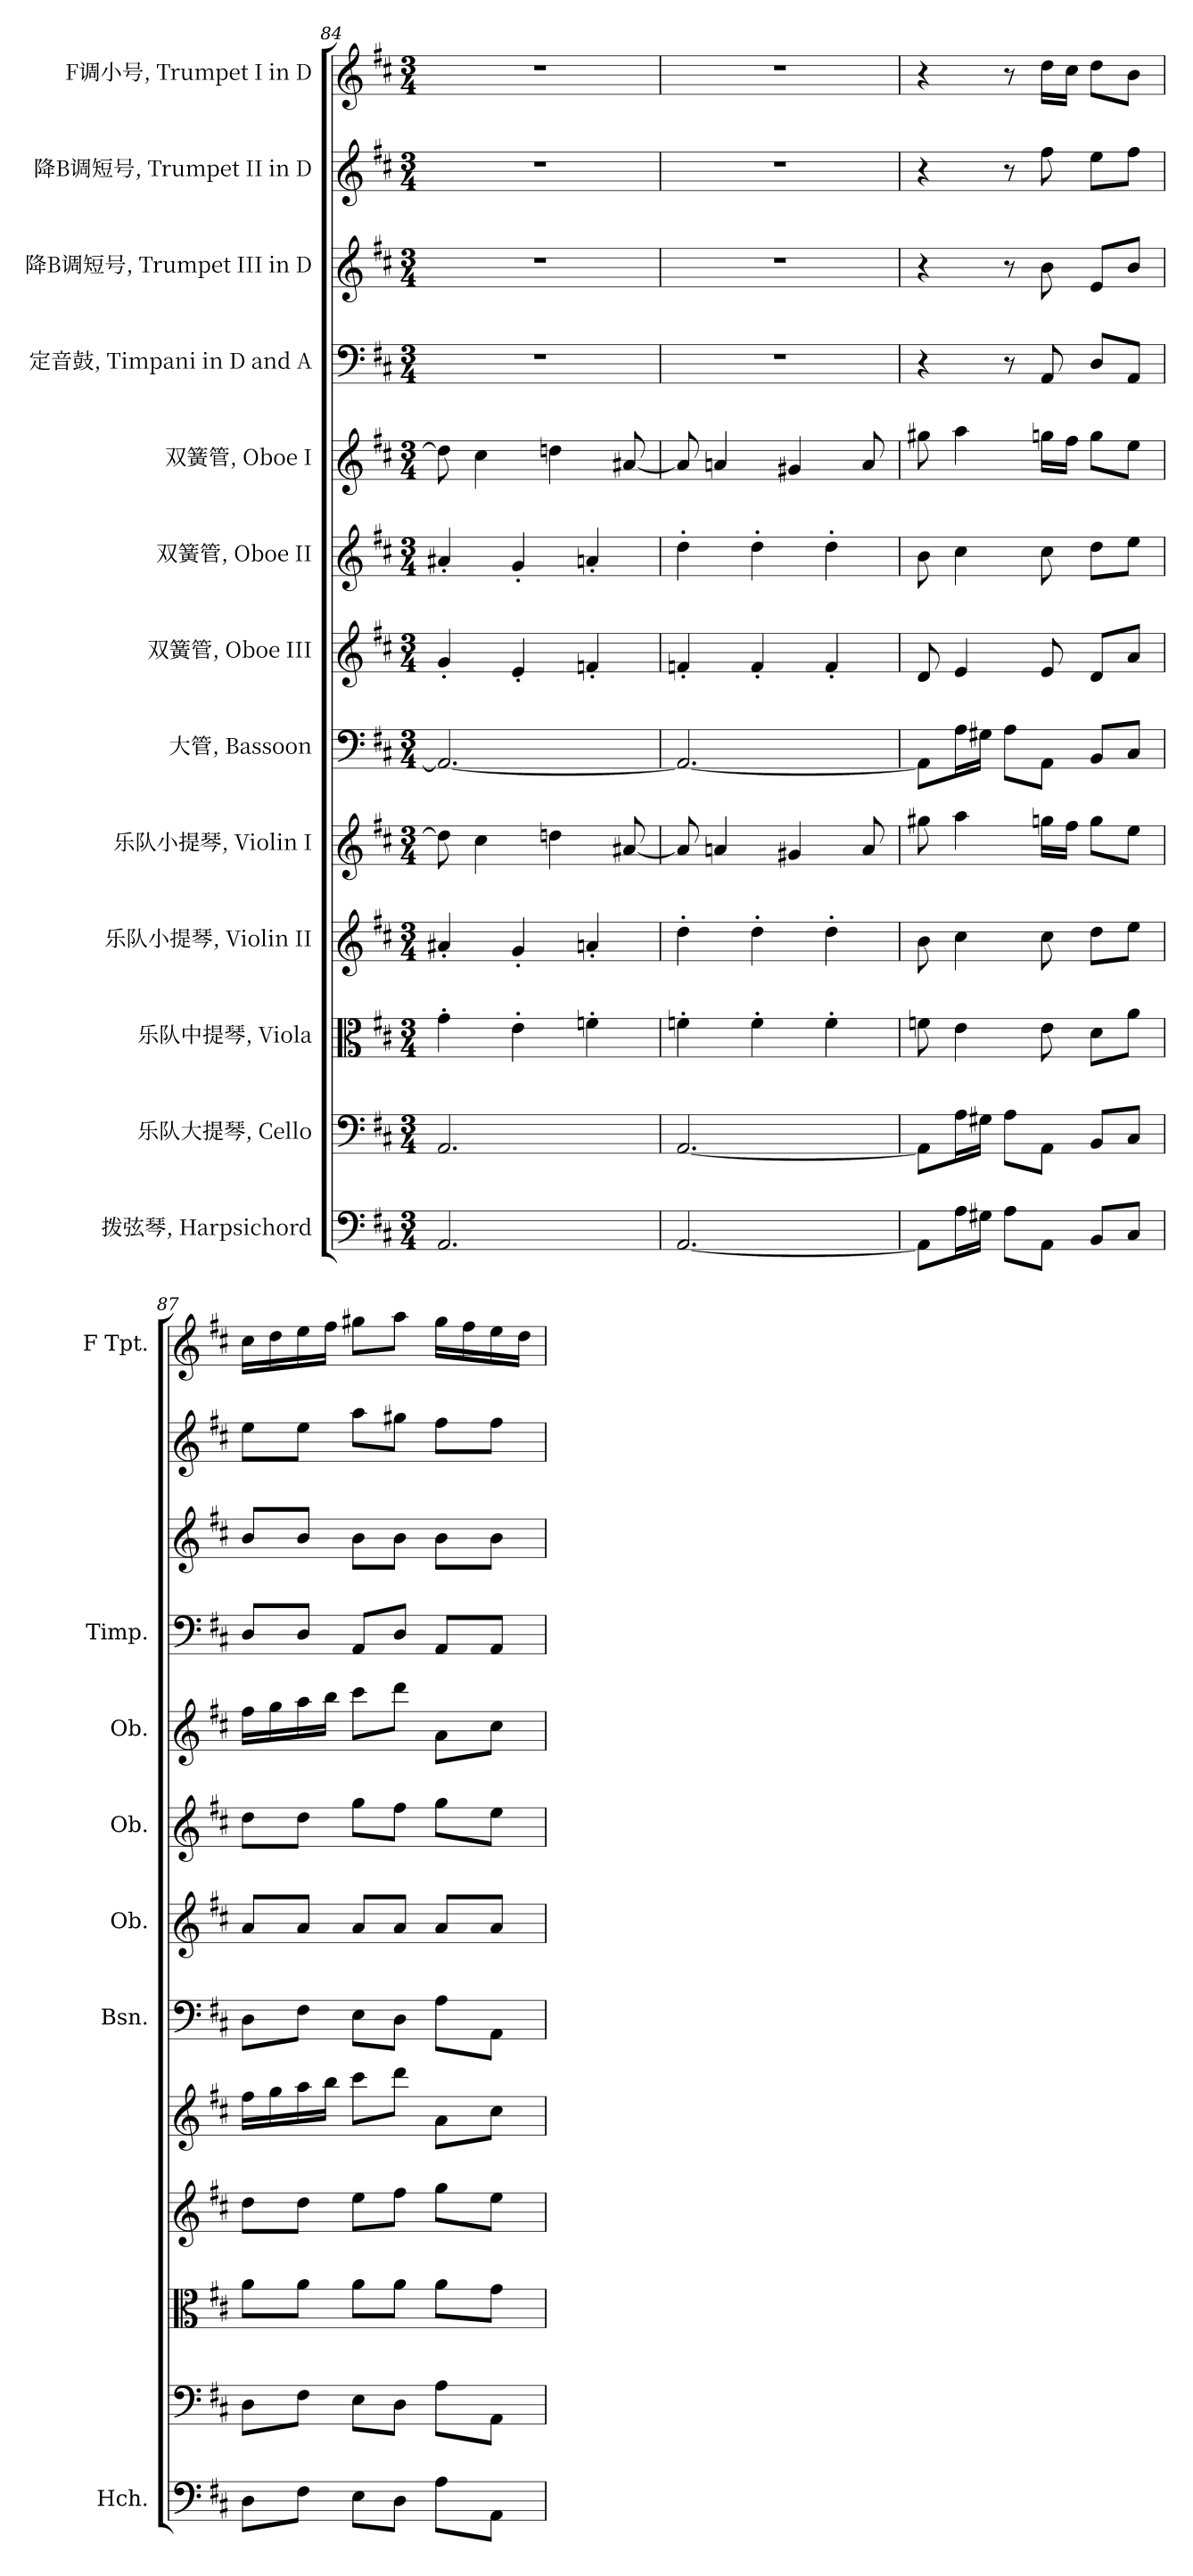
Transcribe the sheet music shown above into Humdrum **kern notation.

**kern	**kern	**kern	**kern	**kern	**kern	**kern	**kern	**kern	**kern	**kern	**kern	**kern
*part13	*part12	*part11	*part10	*part9	*part8	*part7	*part6	*part5	*part4	*part3	*part2	*part1
*staff13	*staff12	*staff11	*staff10	*staff9	*staff8	*staff7	*staff6	*staff5	*staff4	*staff3	*staff2	*staff1
*I"拨弦琴, Harpsichord	*I"乐队大提琴, Cello	*I"乐队中提琴, Viola	*I"乐队小提琴, Violin II	*I"乐队小提琴, Violin I	*I"大管, Bassoon	*I"双簧管, Oboe III	*I"双簧管, Oboe II	*I"双簧管, Oboe I	*I"定音鼓, Timpani in D and A	*I"降B调短号, Trumpet III in D	*I"降B调短号, Trumpet II in D	*I"F调小号, Trumpet I in D
*I'Hch.	*	*	*	*	*I'Bsn.	*I'Ob.	*I'Ob.	*I'Ob.	*I'Timp.	*	*	*I'F Tpt.
!!LO:PB:g=z
*clefF4	*clefF4	*clefC3	*clefG2	*clefG2	*clefF4	*clefG2	*clefG2	*clefG2	*clefF4	*clefG2	*clefG2	*clefG2
*	*	*	*	*	*	*	*	*	*	*ITrd1c2	*ITrd1c2	*ITrd-3c-5
*k[f#c#]	*k[f#c#]	*k[f#c#]	*k[f#c#]	*k[f#c#]	*k[f#c#]	*k[f#c#]	*k[f#c#]	*k[f#c#]	*k[f#c#]	*k[]	*k[]	*k[f#]
*M3/4	*M3/4	*M3/4	*M3/4	*M3/4	*M3/4	*M3/4	*M3/4	*M3/4	*M3/4	*M3/4	*M3/4	*M3/4
=84	=84	=84	=84	=84	=84	=84	=84	=84	=84	=84	=84	=84
2.AA/	2.AA/	4g'\	4a#X'/	8dd#\]	2.AA/_	4g'/	4a#X'/	8dd#\]	2.r	2.r	2.r	2.r
.	.	.	.	4cc#\	.	.	.	4cc#\	.	.	.	.
.	.	4e'\	4g'/	.	.	4e'/	4g'/	.	.	.	.	.
.	.	.	.	4ddn\	.	.	.	4ddn\	.	.	.	.
.	.	4fn'\	4an'/	.	.	4fn'/	4an'/	.	.	.	.	.
.	.	.	.	[8a#X/	.	.	.	[8a#X/	.	.	.	.
=85	=85	=85	=85	=85	=85	=85	=85	=85	=85	=85	=85	=85
[2.AA/	[2.AA/	4fn'\	4dd'\	8a#/]	2.AA/_	4fn'/	4dd'\	8a#/]	2.r	2.r	2.r	2.r
.	.	.	.	4an/	.	.	.	4an/	.	.	.	.
.	.	4f'\	4dd'\	.	.	4f'/	4dd'\	.	.	.	.	.
.	.	.	.	4g#X/	.	.	.	4g#X/	.	.	.	.
.	.	4f'\	4dd'\	.	.	4f'/	4dd'\	.	.	.	.	.
.	.	.	.	8a/	.	.	.	8a/	.	.	.	.
=86	=86	=86	=86	=86	=86	=86	=86	=86	=86	=86	=86	=86
8AA\L]	8AA\L]	8fn\	8b\	8gg#X\	8AA\L]	8d/	8b\	8gg#X\	4r	4r	4r	4r
16A\L	16A\L	4e\	4cc#\	4aa\	16A\L	4e/	4cc#\	4aa\	.	.	.	.
16G#X\JJ	16G#X\JJ	.	.	.	16G#X\JJ	.	.	.	.	.	.	.
8A\L	8A\L	.	.	.	8A\L	.	.	.	8r	8r	8r	8r
8AA\J	8AA\J	8e\	8cc#\	16ggn\LL	8AA\J	8e/	8cc#\	16ggn\LL	8AA/	8a\	8ee\	16gg\LL
.	.	.	.	16ff#\JJ	.	.	.	16ff#\JJ	.	.	.	16ff#\JJ
8BB/L	8BB/L	8d\L	8dd\L	8gg\L	8BB/L	8d/L	8dd\L	8gg\L	8D/L	8d/L	8dd\L	8gg\L
8C#/J	8C#/J	8a\J	8ee\J	8ee\J	8C#/J	8a/J	8ee\J	8ee\J	8AA/J	8a/J	8ee\J	8ee\J
=87	=87	=87	=87	=87	=87	=87	=87	=87	=87	=87	=87	=87
8D\L	8D\L	8a\L	8dd\L	16ff#\LL	8D\L	8a/L	8dd\L	16ff#\LL	8D/L	8a/L	8dd\L	16ff#\LL
.	.	.	.	16gg\	.	.	.	16gg\	.	.	.	16gg\
8F#\J	8F#\J	8a\J	8dd\J	16aa\	8F#\J	8a/J	8dd\J	16aa\	8D/J	8a/J	8dd\J	16aa\
.	.	.	.	16bb\JJ	.	.	.	16bb\JJ	.	.	.	16bb\JJ
8E\L	8E\L	8a\L	8ee\L	8ccc#\L	8E\L	8a/L	8gg\L	8ccc#\L	8AA/L	8a\L	8gg\L	8ccc#X\L
8D\J	8D\J	8a\J	8ff#\J	8ddd\J	8D\J	8a/J	8ff#\J	8ddd\J	8D/J	8a\J	8ff#X\J	8ddd\J
8A\L	8A\L	8a\L	8gg\L	8a\L	8A\L	8a/L	8gg\L	8a\L	8AA/L	8a\L	8ee\L	16ccc#\LL
.	.	.	.	.	.	.	.	.	.	.	.	16bb\
8AA\J	8AA\J	8g\J	8ee\J	8cc#\J	8AA\J	8a/J	8ee\J	8cc#\J	8AA/J	8a\J	8ee\J	16aa\
.	.	.	.	.	.	.	.	.	.	.	.	16gg\JJ
=	=	=	=	=	=	=	=	=	=	=	=	=
*-	*-	*-	*-	*-	*-	*-	*-	*-	*-	*-	*-	*-
